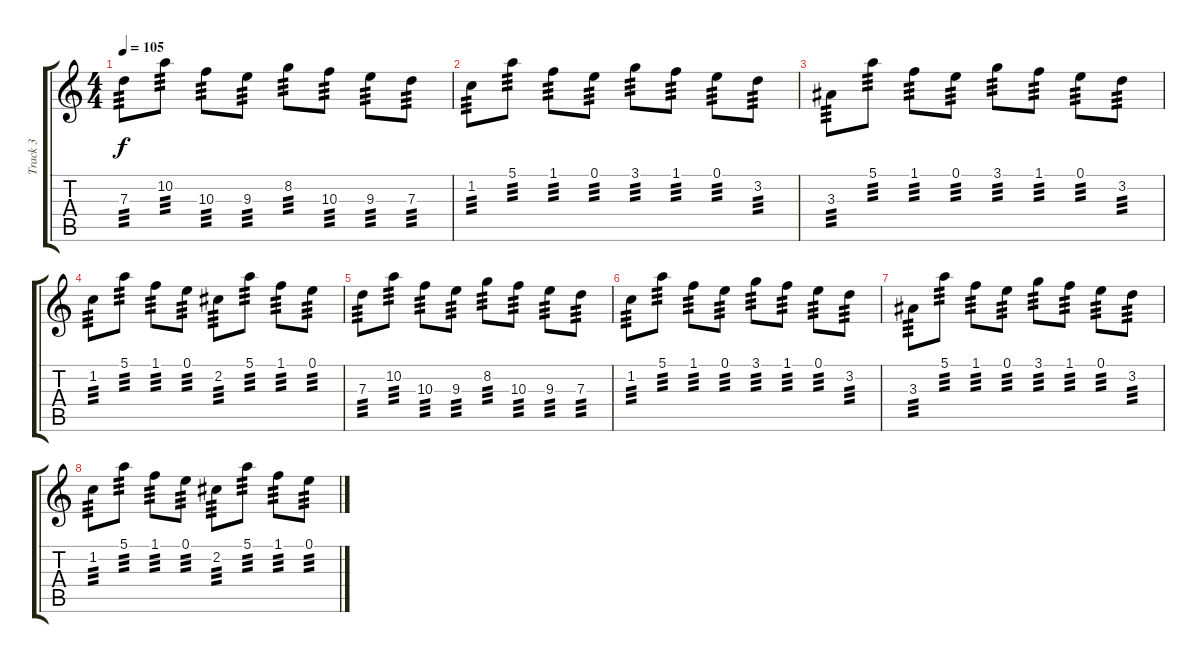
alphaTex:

\track ("Track 3" "Track 3") {instrument overdrivenguitar}
\staff {score tabs}
\tuning (E4 B3 G3 D3 A2 D2) {hide}
\ts (4 4)
\tempo 105
\clef g2
\ks c
7.3.8{tp 3 dy f} 10.2.8{tp 3} 10.3.8{tp 3} 9.3.8{tp 3} 8.2.8{tp 3} 10.3.8{tp 3} 9.3.8{tp 3} 7.3.8{tp 3} |
1.2.8{tp 3} 5.1.8{tp 3} 1.1.8{tp 3} 0.1.8{tp 3} 3.1.8{tp 3} 1.1.8{tp 3} 0.1.8{tp 3} 3.2.8{tp 3} |
3.3.8{tp 3} 5.1.8{tp 3} 1.1.8{tp 3} 0.1.8{tp 3} 3.1.8{tp 3} 1.1.8{tp 3} 0.1.8{tp 3} 3.2.8{tp 3} |
1.2.8{tp 3} 5.1.8{tp 3} 1.1.8{tp 3} 0.1.8{tp 3} 2.2.8{tp 3} 5.1.8{tp 3} 1.1.8{tp 3} 0.1.8{tp 3} |
7.3.8{tp 3} 10.2.8{tp 3} 10.3.8{tp 3} 9.3.8{tp 3} 8.2.8{tp 3} 10.3.8{tp 3} 9.3.8{tp 3} 7.3.8{tp 3} |
1.2.8{tp 3} 5.1.8{tp 3} 1.1.8{tp 3} 0.1.8{tp 3} 3.1.8{tp 3} 1.1.8{tp 3} 0.1.8{tp 3} 3.2.8{tp 3} |
3.3.8{tp 3} 5.1.8{tp 3} 1.1.8{tp 3} 0.1.8{tp 3} 3.1.8{tp 3} 1.1.8{tp 3} 0.1.8{tp 3} 3.2.8{tp 3} |
1.2.8{tp 3} 5.1.8{tp 3} 1.1.8{tp 3} 0.1.8{tp 3} 2.2.8{tp 3} 5.1.8{tp 3} 1.1.8{tp 3} 0.1.8{tp 3}
